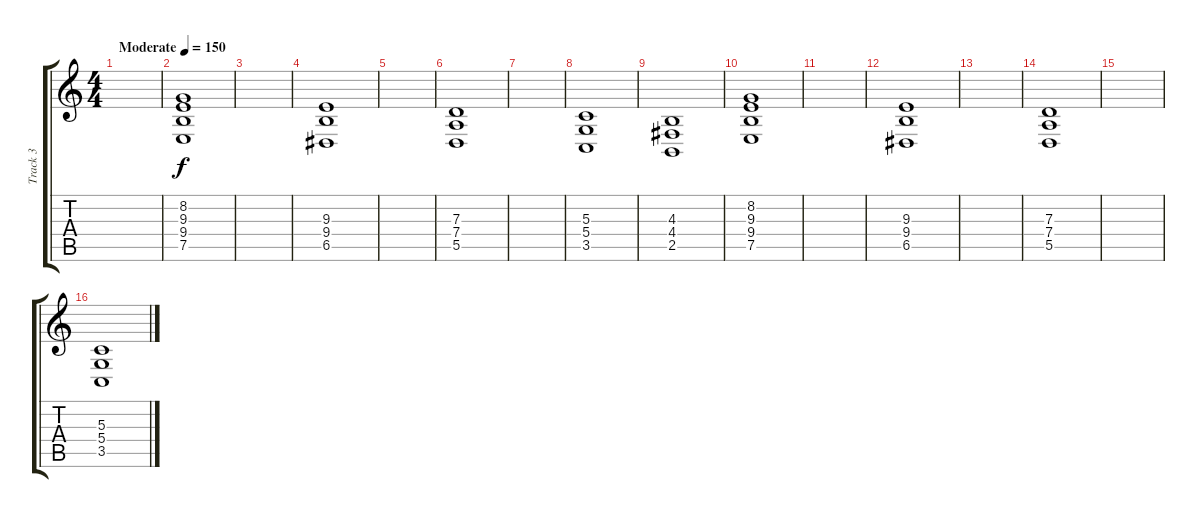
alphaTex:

\track ("Track 3" "Track 3") {instrument electricgrandpiano}
\staff {score tabs}
\tuning (E4 B3 G3 D3 A2 E2) {hide}
\ts (4 4)
\tempo (150 "Moderate")
\clef g2
\ks c
|
(8.2 9.3 9.4 7.5).1 |
|
(9.3 9.4 6.5).1 |
|
(7.3 7.4 5.5).1 |
|
(5.3 5.4 3.5).1 |
(4.3 4.4 2.5).1 |
(8.2 9.3 9.4 7.5).1 |
|
(9.3 9.4 6.5).1 |
|
(7.3 7.4 5.5).1 |
|
(5.3 5.4 3.5).1
